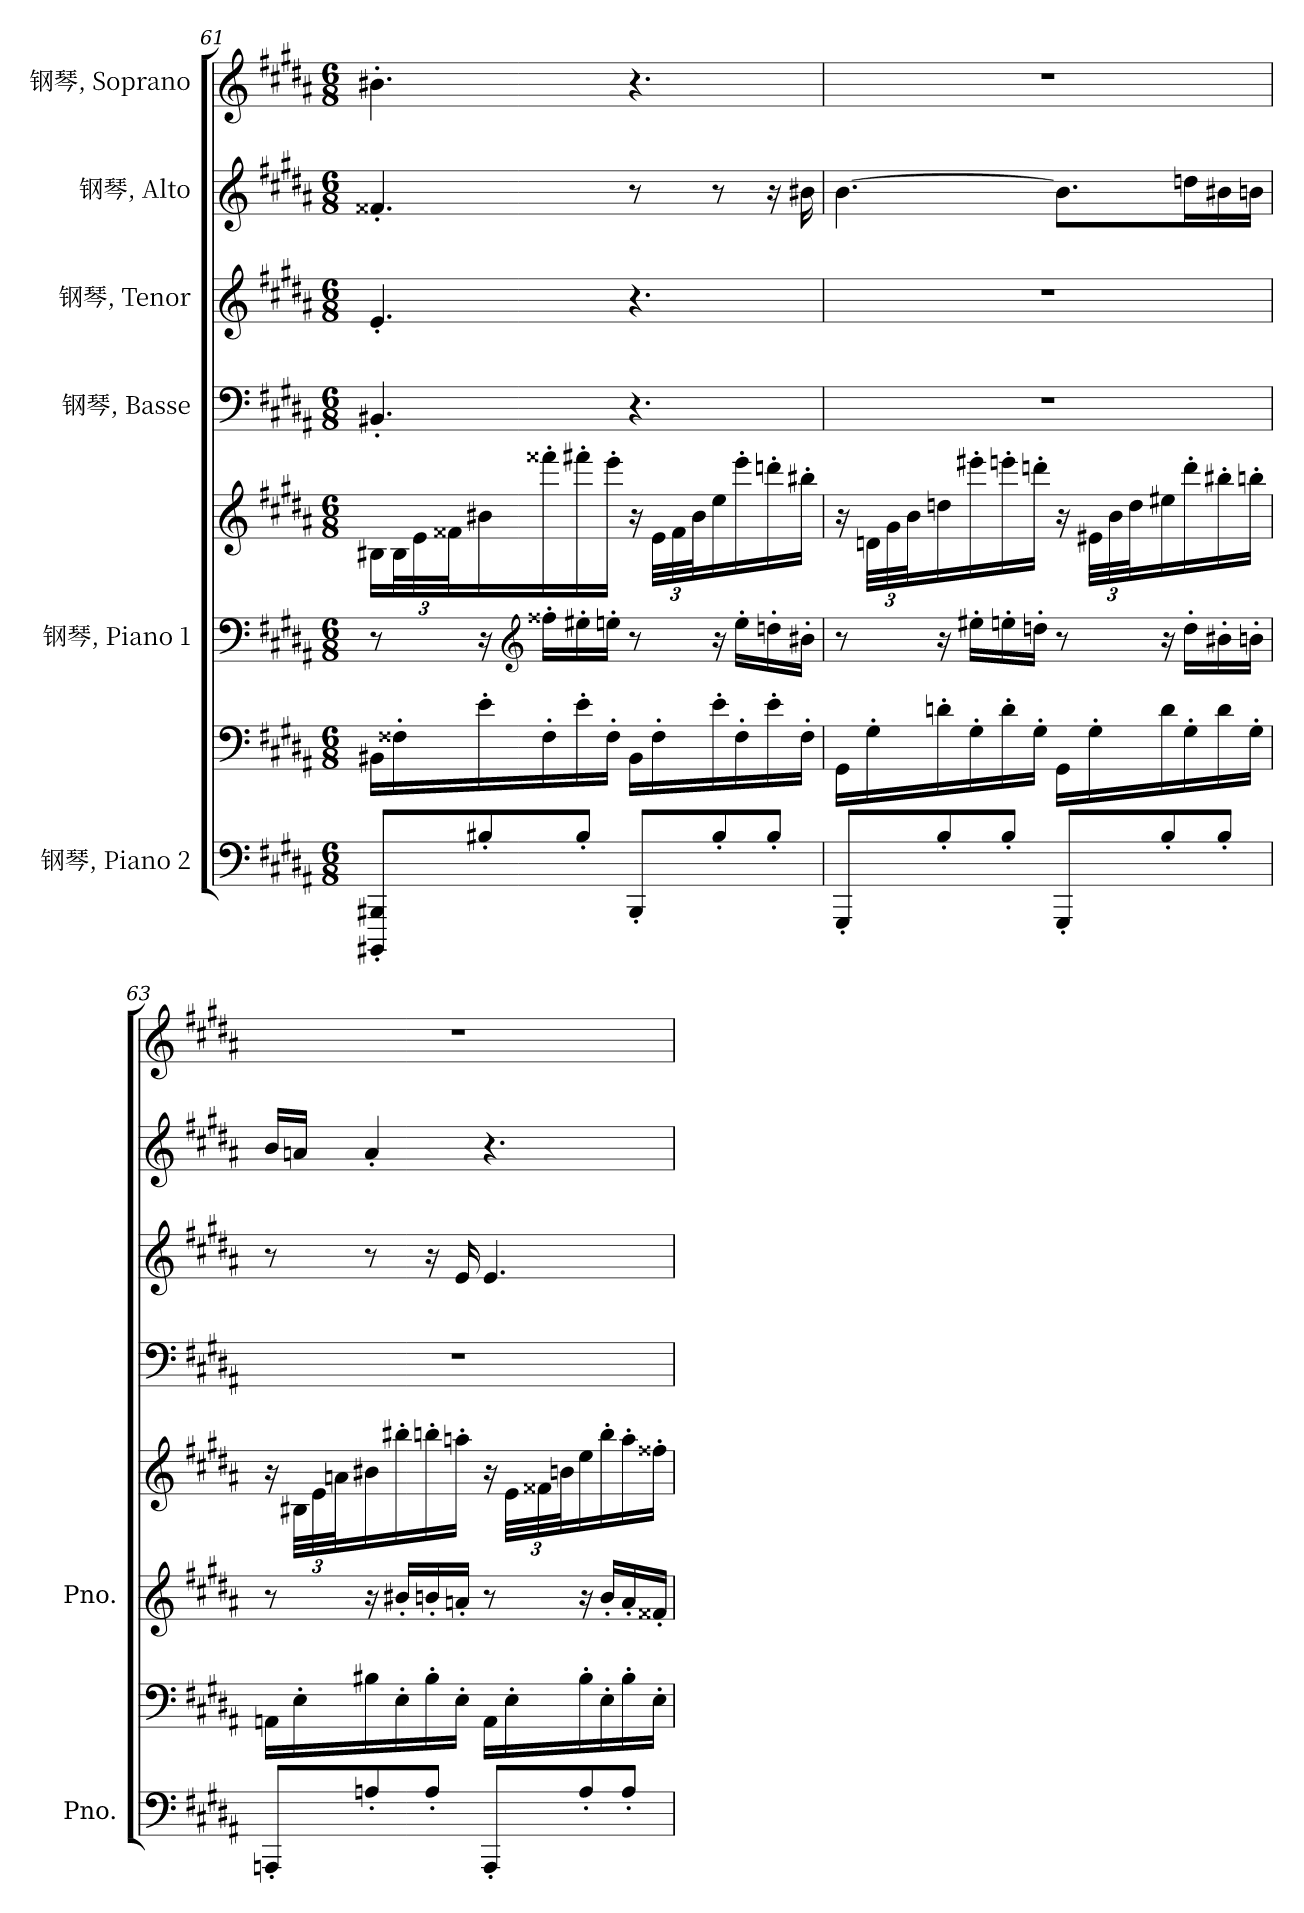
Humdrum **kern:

**kern	**kern	**kern	**kern	**kern	**kern	**kern	**kern
*part6	*part6	*part5	*part5	*part4	*part3	*part2	*part1
*staff8	*staff7	*staff6	*staff5	*staff4	*staff3	*staff2	*staff1
*I"钢琴, Piano 2	*	*I"钢琴, Piano 1	*	*I"钢琴, Basse	*I"钢琴, Tenor	*I"钢琴, Alto	*I"钢琴, Soprano
*I'Pno.	*	*I'Pno.	*	*	*	*	*
!!LO:PB:g=z
*clefF4	*clefF4	*clefF4	*clefG2	*clefF4	*clefG2	*clefG2	*clefG2
*k[f#c#g#d#a#]	*k[f#c#g#d#a#]	*k[f#c#g#d#a#]	*k[f#c#g#d#a#]	*k[f#c#g#d#a#]	*k[f#c#g#d#a#]	*k[f#c#g#d#a#]	*k[f#c#g#d#a#]
*M6/8	*M6/8	*M6/8	*M6/8	*M6/8	*M6/8	*M6/8	*M6/8
=61	=61	=61	=61	=61	=61	=61	=61
8BBBB#X/' 8BBB#X/'L	16BB#X\LL	8r	16B#X\LL	4.BB#X'/	4.e'/	4.f##X'/	4.b#X'\
*	*	*	*Xbrackettup	*	*	*	*
.	16F##X'\	.	48B#\L	.	.	.	.
.	.	.	48e\	.	.	.	.
.	.	.	48f##X\J	.	.	.	.
8B#X'/	16e'\	16r	16b#X\	.	.	.	.
*	*	*clefG2	*	*	*	*	*
.	16F##'\	16ff##X'\LL	16fff##X'\	.	.	.	.
8B#'/J	16e'\	16ee#X'\	16fff#X'\	.	.	.	.
.	16F##'\JJ	16een'\JJ	16eee'\JJ	.	.	.	.
8BBB#'/L	16BB#\LL	8r	16r	4.r	4.r	8r	4.r
.	16F##'\	.	48e\LLL	.	.	.	.
.	.	.	48f##\	.	.	.	.
.	.	.	48b#\J	.	.	.	.
8B#'/	16e'\	16r	16ee\	.	.	8r	.
.	16F##'\	16ee'\LL	16eee'\	.	.	.	.
8B#'/J	16e'\	16ddn'\	16dddn'\	.	.	16r	.
.	16F##'\JJ	16b#X'\JJ	16bb#X'\JJ	.	.	16b#X\	.
!!LO:PB:g=z
=62	=62	=62	=62	=62	=62	=62	=62
8GGG#'/L	16GG#\LL	8r	16r	2.r	2.r	[4.b\	2.r
.	16G#'\	.	48dn\LLL	.	.	.	.
.	.	.	48g#\	.	.	.	.
.	.	.	48b\J	.	.	.	.
8B'/	16dn'\	16r	16ddn\	.	.	.	.
.	16G#'\	16ee#X'\LL	16eee#X'\	.	.	.	.
8B'/J	16d'\	16een'\	16eeen'\	.	.	.	.
.	16G#'\JJ	16ddn'\JJ	16dddn'\JJ	.	.	.	.
8GGG#'/L	16GG#\LL	8r	16r	.	.	8.b\L]	.
.	16G#'\	.	48e#X\LLL	.	.	.	.
.	.	.	48b\	.	.	.	.
.	.	.	48dd\J	.	.	.	.
8B'/	16d\	16r	16ee#X\	.	.	.	.
.	16G#'\	16dd'\LL	16ddd'\	.	.	16ddn\L	.
8B'/J	16d\	16b#X'\	16bb#X'\	.	.	16b#X\	.
.	16G#'\JJ	16bn'\JJ	16bbn'\JJ	.	.	16bn\JJ	.
!!LO:PB:g=z
=63	=63	=63	=63	=63	=63	=63	=63
8AAAn'/L	16AAn\LL	8r	16r	2.r	8r	16b/LL	2.r
.	16E'\	.	48B#X\LLL	.	.	16an/JJ	.
.	.	.	48e\	.	.	.	.
.	.	.	48an\J	.	.	.	.
8An'/	16B#X\	16r	16b#X\	.	8r	4a'/	.
.	16E'\	16b#X'/LL	16bb#X'\	.	.	.	.
8A'/J	16B#'\	16bn'/	16bbn'\	.	16r	.	.
.	16E'\JJ	16an'/JJ	16aan'\JJ	.	16e/	.	.
8AAA'/L	16AA\LL	8r	16r	.	4.e/	4.r	.
.	16E'\	.	48e\LLL	.	.	.	.
.	.	.	48f##X\	.	.	.	.
.	.	.	48bn\J	.	.	.	.
8A'/	16B#'\	16r	16ee\	.	.	.	.
.	16E'\	16b'/LL	16bb'\	.	.	.	.
8A'/J	16B#'\	16a'/	16aa'\	.	.	.	.
.	16E'\JJ	16f##X'/JJ	16ff##X'\JJ	.	.	.	.
=	=	=	=	=	=	=	=
*-	*-	*-	*-	*-	*-	*-	*-
